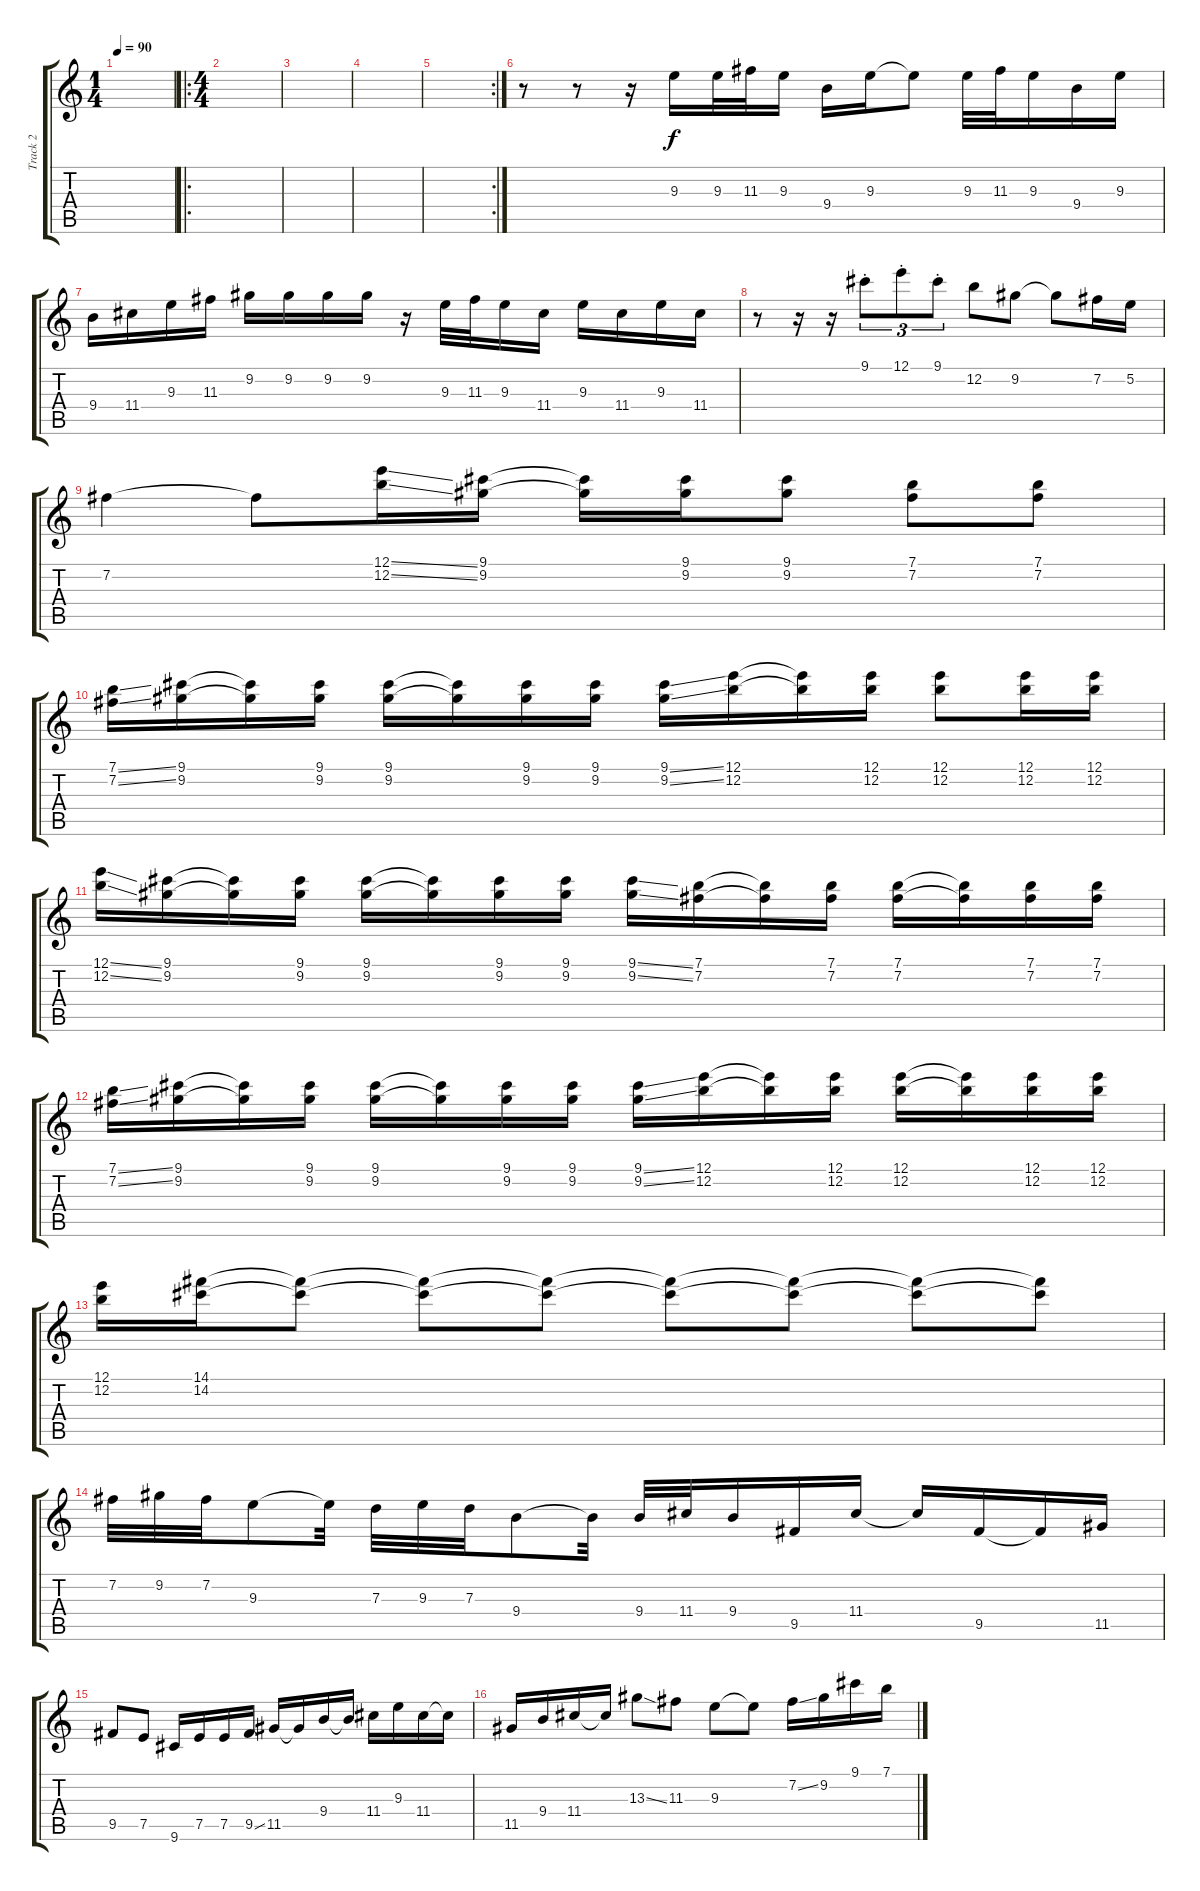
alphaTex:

\track ("Track 2" "Track 2") {instrument acousticguitarsteel}
\staff {score tabs}
\tuning (E4 B3 G3 D3 A2 E2) {hide}
\ts (1 4)
\tempo 90
\clef g2
\ks c
|
\ro
\ts (4 4)
|
|
|
\rc 2
|
r.8 r.8 r.16 9.3.16 9.3.32 11.3.32 9.3.16 9.4.16 9.3.16 9.3{t}.8 9.3.32 11.3.32 9.3.16 9.4.16 9.3.16 |
9.4.16 11.4.16 9.3.16 11.3.16 9.2.16 9.2.16 9.2.16 9.2.16 r.16 9.3.32 11.3.32 9.3.16 11.4.16 9.3.16 11.4.16 9.3.16 11.4.16 |
r.8 r.16 r.16 9.1{st}.8{tu (3 2)} 12.1{st}.8{tu (3 2)} 9.1{st}.8{tu (3 2)} 12.2.8 9.2.8 9.2{t}.8 7.2.16 5.2.16 |
7.2.4 7.2{t}.8 (12.1{ss} 12.2{ss}).16 (9.1 9.2).16 (9.1{t} 9.2{t}).16 (9.1 9.2).16 (9.1 9.2).8 (7.1 7.2).8 (7.1 7.2).8 |
(7.1{ss} 7.2{ss}).16 (9.1 9.2).16 (9.1{t} 9.2{t}).16 (9.1 9.2).16 (9.1 9.2).16 (9.1{t} 9.2{t}).16 (9.1 9.2).16 (9.1 9.2).16 (9.1{ss} 9.2{ss}).16 (12.1 12.2).16 (12.1{t} 12.2{t}).16 (12.1 12.2).16 (12.1 12.2).8 (12.1 12.2).16 (12.1 12.2).16 |
(12.1{ss} 12.2{ss}).16 (9.1 9.2).16 (9.1{t} 9.2{t}).16 (9.1 9.2).16 (9.1 9.2).16 (9.1{t} 9.2{t}).16 (9.1 9.2).16 (9.1 9.2).16 (9.1{ss} 9.2{ss}).16 (7.1 7.2).16 (7.1{t} 7.2{t}).16 (7.1 7.2).16 (7.1 7.2).16 (7.1{t} 7.2{t}).16 (7.1 7.2).16 (7.1 7.2).16 |
(7.1{ss} 7.2{ss}).16 (9.1 9.2).16 (9.1{t} 9.2{t}).16 (9.1 9.2).16 (9.1 9.2).16 (9.1{t} 9.2{t}).16 (9.1 9.2).16 (9.1 9.2).16 (9.1{ss} 9.2{ss}).16 (12.1 12.2).16 (12.1{t} 12.2{t}).16 (12.1 12.2).16 (12.1 12.2).16 (12.1{t} 12.2{t}).16 (12.1 12.2).16 (12.1 12.2).16 |
(12.1 12.2).16 (14.1 14.2).16 (14.1{t} 14.2{t}).8 (14.1{t} 14.2{t}).8 (14.1{t} 14.2{t}).8 (14.1{t} 14.2{t}).8 (14.1{t} 14.2{t}).8 (14.1{t} 14.2{t}).8 (14.1{t} 14.2{t}).8 |
7.2.32 9.2.32 7.2.32 9.3.8 9.3{t}.32 7.3.32 9.3.32 7.3.32 9.4.8 9.4{t}.32 9.4.32 11.4.32 9.4.16 9.5.16 11.4.16 11.4{t}.16 9.5.16 9.5{t}.16 11.5.16 |
9.5.8 7.5.8 9.6.16 7.5.16 7.5.16 9.5{ss}.16 11.5.16 11.5{t}.16 9.4.16 9.4{t}.16 11.4.16 9.3.16 11.4.16 11.4{t}.16 |
11.5.16 9.4.16 11.4.16 11.4{t}.16 13.3{ss}.8 11.3.8 9.3.8 9.3{t}.8 7.2{ss}.16 9.2.16 9.1.16 7.1.16
